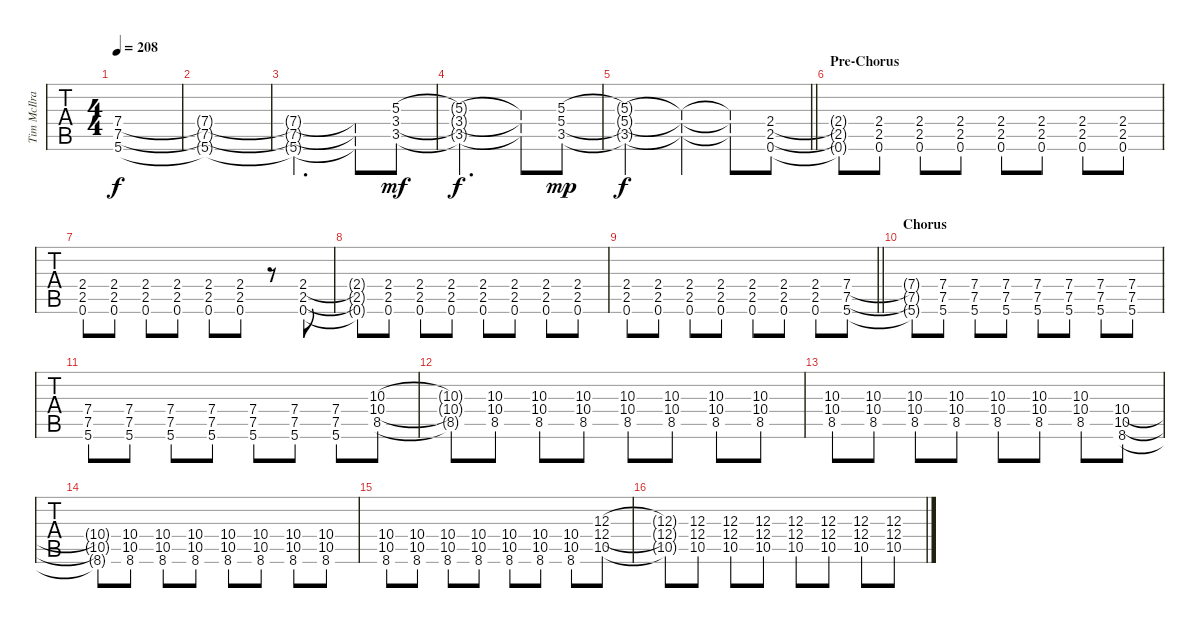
\track ("Tim McIlrath - Guitar One" "Tim McIlra") {instrument distortionguitar}
\staff {tabs}
\tuning (Eb4 Bb3 Gb3 Db3 Ab2 Eb2) {hide}
\ts (4 4)
\tempo 208
\clef g2
\ks c
(7.4{t} 7.5{t} 5.6{t}).1{dy f} |
(7.4{t} 7.5{t} 5.6{t}).1 |
(7.4{t} 7.5{t} 5.6{t}).2{d} (7.4{t} 7.5{t} 5.6{t}).8 (5.3 3.4 3.5).8{dy mf} |
(5.3{t} 3.4{t} 3.5{t}).2{d dy f} (5.3{t} 3.4{t} 3.5{t}).8 (5.3 5.4 3.5).8{dy mp} |
\barLineRight lightlight
(5.3{t} 5.4{t} 3.5{t}).2{dy f} (5.3{t} 5.4{t} 3.5{t}).4 (5.3{t} 5.4{t} 3.5{t}).8 (2.4 2.5 0.6).8 |
\section ("" "Pre-Chorus")
(2.4{t} 2.5{t} 0.6{t}).8 (2.4 2.5 0.6).8 (2.4 2.5 0.6).8 (2.4 2.5 0.6).8 (2.4 2.5 0.6).8 (2.4 2.5 0.6).8 (2.4 2.5 0.6).8 (2.4 2.5 0.6).8 |
(2.4 2.5 0.6).8 (2.4 2.5 0.6).8 (2.4 2.5 0.6).8 (2.4 2.5 0.6).8 (2.4 2.5 0.6).8 (2.4 2.5 0.6).8 r.8 (2.4 2.5 0.6).8 |
(2.4{t} 2.5{t} 0.6{t}).8 (2.4 2.5 0.6).8 (2.4 2.5 0.6).8 (2.4 2.5 0.6).8 (2.4 2.5 0.6).8 (2.4 2.5 0.6).8 (2.4 2.5 0.6).8 (2.4 2.5 0.6).8 |
\barLineRight lightlight
(2.4 2.5 0.6).8 (2.4 2.5 0.6).8 (2.4 2.5 0.6).8 (2.4 2.5 0.6).8 (2.4 2.5 0.6).8 (2.4 2.5 0.6).8 (2.4 2.5 0.6).8 (7.4 7.5 5.6).8{balance 2} |
\section ("" "Chorus")
(7.4{t} 7.5{t} 5.6{t}).8 (7.4 7.5 5.6).8 (7.4 7.5 5.6).8 (7.4 7.5 5.6).8 (7.4 7.5 5.6).8 (7.4 7.5 5.6).8 (7.4 7.5 5.6).8 (7.4 7.5 5.6).8 |
(7.4 7.5 5.6).8 (7.4 7.5 5.6).8 (7.4 7.5 5.6).8 (7.4 7.5 5.6).8 (7.4 7.5 5.6).8 (7.4 7.5 5.6).8 (7.4 7.5 5.6).8 (10.3 10.4 8.5).8 |
(10.3{t} 10.4{t} 8.5{t}).8 (10.3 10.4 8.5).8 (10.3 10.4 8.5).8 (10.3 10.4 8.5).8 (10.3 10.4 8.5).8 (10.3 10.4 8.5).8 (10.3 10.4 8.5).8 (10.3 10.4 8.5).8 |
(10.3 10.4 8.5).8 (10.3 10.4 8.5).8 (10.3 10.4 8.5).8 (10.3 10.4 8.5).8 (10.3 10.4 8.5).8 (10.3 10.4 8.5).8 (10.3 10.4 8.5).8 (10.4 10.5 8.6).8 |
(10.4{t} 10.5{t} 8.6{t}).8 (10.4 10.5 8.6).8 (10.4 10.5 8.6).8 (10.4 10.5 8.6).8 (10.4 10.5 8.6).8 (10.4 10.5 8.6).8 (10.4 10.5 8.6).8 (10.4 10.5 8.6).8 |
(10.4 10.5 8.6).8 (10.4 10.5 8.6).8 (10.4 10.5 8.6).8 (10.4 10.5 8.6).8 (10.4 10.5 8.6).8 (10.4 10.5 8.6).8 (10.4 10.5 8.6).8 (12.3 12.4 10.5).8 |
(12.3{t} 12.4{t} 10.5{t}).8 (12.3 12.4 10.5).8 (12.3 12.4 10.5).8 (12.3 12.4 10.5).8 (12.3 12.4 10.5).8 (12.3 12.4 10.5).8 (12.3 12.4 10.5).8 (12.3 12.4 10.5).8
